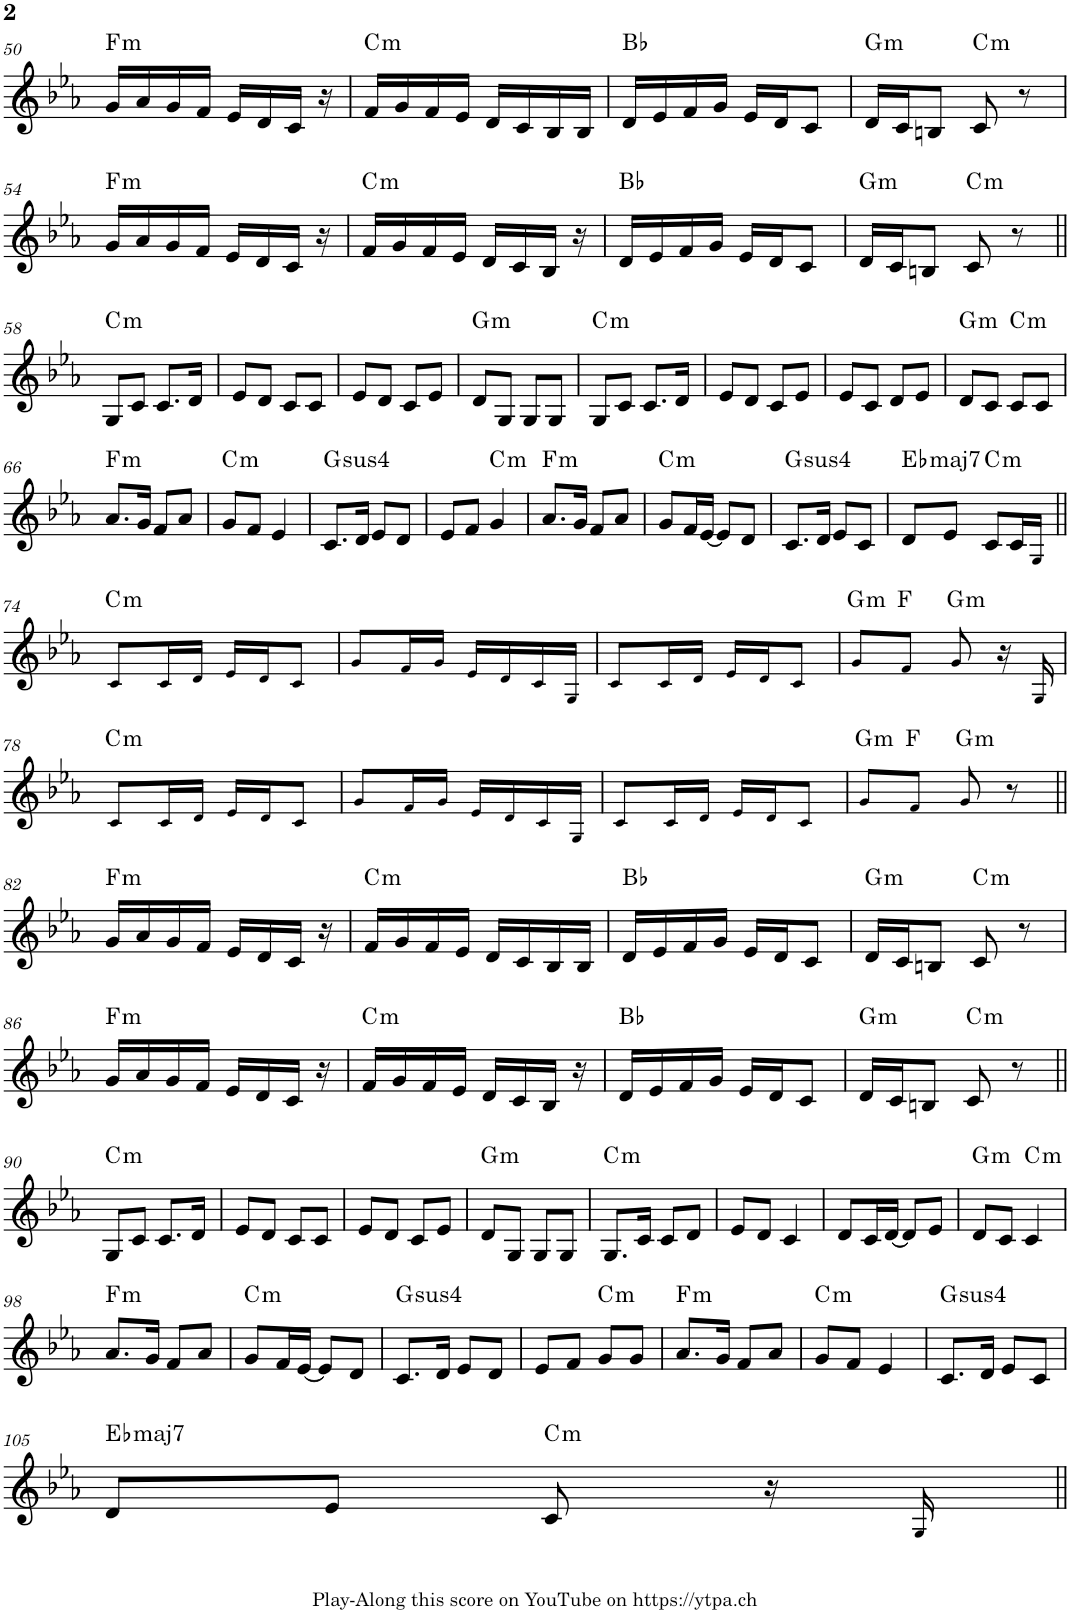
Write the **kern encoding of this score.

**kern	**harte
*part1	*part1
*staff1	*
*I"Piano	*
*I'Pno.	*
!!LO:PB:g=z
*clefG2	*
*k[b-e-a-]	*
*M2/4	*
=50	=50
!	!LO:H:kt=m
16g/LL	F:min
16a-/	.
16g/	.
16f/JJ	.
16e-/LL	.
16d/	.
16c/JJ	.
16r	.
=51	=51
!	!LO:H:kt=m
16f/LL	C:min
16g/	.
16f/	.
16e-/JJ	.
16d/LL	.
16c/	.
16B-/	.
16B-/JJ	.
=52	=52
16d/LL	Bb:maj
16e-/	.
16f/	.
16g/JJ	.
16e-/LL	.
16d/J	.
8c/J	.
=53	=53
!	!LO:H:kt=m
16d/LL	G:min
16c/J	.
8Bn/J	.
!	!LO:H:kt=m
8c/	C:min
8r	.
!!LO:LB:g=z
=54	=54
!	!LO:H:kt=m
16g/LL	F:min
16a-/	.
16g/	.
16f/JJ	.
16e-/LL	.
16d/	.
16c/JJ	.
16r	.
=55	=55
!	!LO:H:kt=m
16f/LL	C:min
16g/	.
16f/	.
16e-/JJ	.
16d/LL	.
16c/	.
16B-/JJ	.
16r	.
=56	=56
16d/LL	Bb:maj
16e-/	.
16f/	.
16g/JJ	.
16e-/LL	.
16d/J	.
8c/J	.
=57	=57
!	!LO:H:kt=m
16d/LL	G:min
16c/J	.
8Bn/J	.
!	!LO:H:kt=m
8c/	C:min
8r	.
!!LO:LB:g=z
=58||	=58||
!	!LO:H:kt=m
8G/L	C:min
8c/J	.
8.c/L	.
16d/Jk	.
=59	=59
8e-/L	.
8d/J	.
8c/L	.
8c/J	.
=60	=60
8e-/L	.
8d/J	.
8c/L	.
8e-/J	.
=61	=61
!	!LO:H:kt=m
8d/L	G:min
8G/J	.
8G/L	.
8G/J	.
=62	=62
!	!LO:H:kt=m
8G/L	C:min
8c/J	.
8.c/L	.
16d/Jk	.
=63	=63
8e-/L	.
8d/J	.
8c/L	.
8e-/J	.
=64	=64
8e-/L	.
8c/J	.
8d/L	.
8e-/J	.
=65	=65
!	!LO:H:kt=m
8d/L	G:min
8c/J	.
!	!LO:H:kt=m
8c/L	C:min
8c/J	.
!!LO:LB:g=z
=66	=66
!	!LO:H:kt=m
8.a-/L	F:min
16g/Jk	.
8f/L	.
8a-/J	.
=67	=67
!	!LO:H:kt=m
8g/L	C:min
8f/J	.
4e-/	.
=68	=68
!	!LO:H:kt=4
8.c/L	G:sus4
16d/Jk	.
8e-/L	.
8d/J	.
=69	=69
8e-/L	.
8f/J	.
!	!LO:H:kt=m
4g/	C:min
=70	=70
!	!LO:H:kt=m
8.a-/L	F:min
16g/Jk	.
8f/L	.
8a-/J	.
=71	=71
!	!LO:H:kt=m
8g/L	C:min
16f/L	.
[16e-/JJ	.
8e-/L]	.
8d/J	.
=72	=72
!	!LO:H:kt=4
8.c/L	G:sus4
16d/Jk	.
8e-/L	.
8c/J	.
=73	=73
!	!LO:H:kt=maj7
8d/L	Eb:maj7
8e-/J	.
!	!LO:H:kt=m
8c/L	C:min
16c/L	.
16G!/JJ	.
!!LO:LB:g=z
=74||	=74||
!	!LO:H:kt=m
8c!/L	C:min
16c!/L	.
16d!/JJ	.
16e-!/LL	.
16d!/J	.
8c!/J	.
=75	=75
8g!/L	.
16f!/L	.
16g!/JJ	.
16e-!/LL	.
16d!/	.
16c!/	.
16G!/JJ	.
=76	=76
8c!/L	.
16c!/L	.
16d!/JJ	.
16e-!/LL	.
16d!/J	.
8c!/J	.
=77	=77
!	!LO:H:kt=m
8g!/L	G:min
8f!/J	F:maj
!	!LO:H:kt=m
8g!/	G:min
16r	.
16G!/	.
!!LO:LB:g=z
=78	=78
!	!LO:H:kt=m
8c!/L	C:min
16c!/L	.
16d!/JJ	.
16e-!/LL	.
16d!/J	.
8c!/J	.
=79	=79
8g!/L	.
16f!/L	.
16g!/JJ	.
16e-!/LL	.
16d!/	.
16c!/	.
16G!/JJ	.
=80	=80
8c!/L	.
16c!/L	.
16d!/JJ	.
16e-!/LL	.
16d!/J	.
8c!/J	.
=81	=81
!	!LO:H:kt=m
8g!/L	G:min
8f!/J	F:maj
!	!LO:H:kt=m
8g!/	G:min
8r	.
!!LO:LB:g=z
=82||	=82||
!	!LO:H:kt=m
16g/LL	F:min
16a-/	.
16g/	.
16f/JJ	.
16e-/LL	.
16d/	.
16c/JJ	.
16r	.
=83	=83
!	!LO:H:kt=m
16f/LL	C:min
16g/	.
16f/	.
16e-/JJ	.
16d/LL	.
16c/	.
16B-/	.
16B-/JJ	.
=84	=84
16d/LL	Bb:maj
16e-/	.
16f/	.
16g/JJ	.
16e-/LL	.
16d/J	.
8c/J	.
=85	=85
!	!LO:H:kt=m
16d/LL	G:min
16c/J	.
8Bn/J	.
!	!LO:H:kt=m
8c/	C:min
8r	.
!!LO:LB:g=z
=86	=86
!	!LO:H:kt=m
16g/LL	F:min
16a-/	.
16g/	.
16f/JJ	.
16e-/LL	.
16d/	.
16c/JJ	.
16r	.
=87	=87
!	!LO:H:kt=m
16f/LL	C:min
16g/	.
16f/	.
16e-/JJ	.
16d/LL	.
16c/	.
16B-/JJ	.
16r	.
=88	=88
16d/LL	Bb:maj
16e-/	.
16f/	.
16g/JJ	.
16e-/LL	.
16d/J	.
8c/J	.
=89	=89
!	!LO:H:kt=m
16d/LL	G:min
16c/J	.
8Bn/J	.
!	!LO:H:kt=m
8c/	C:min
8r	.
!!LO:LB:g=z
=90||	=90||
!	!LO:H:kt=m
8G/L	C:min
8c/J	.
8.c/L	.
16d/Jk	.
=91	=91
8e-/L	.
8d/J	.
8c/L	.
8c/J	.
=92	=92
8e-/L	.
8d/J	.
8c/L	.
8e-/J	.
=93	=93
!	!LO:H:kt=m
8d/L	G:min
8G/J	.
8G/L	.
8G/J	.
=94	=94
!	!LO:H:kt=m
8.G/L	C:min
16c/Jk	.
8c/L	.
8d/J	.
=95	=95
8e-/L	.
8d/J	.
4c/	.
=96	=96
8d/L	.
16c/L	.
[16d/JJ	.
8d/L]	.
8e-/J	.
=97	=97
!	!LO:H:kt=m
8d/L	G:min
8c/J	.
!	!LO:H:kt=m
4c/	C:min
!!LO:LB:g=z
=98	=98
!	!LO:H:kt=m
8.a-/L	F:min
16g/Jk	.
8f/L	.
8a-/J	.
=99	=99
!	!LO:H:kt=m
8g/L	C:min
16f/L	.
[16e-/JJ	.
8e-/L]	.
8d/J	.
=100	=100
!	!LO:H:kt=4
8.c/L	G:sus4
16d/Jk	.
8e-/L	.
8d/J	.
=101	=101
8e-/L	.
8f/J	.
!	!LO:H:kt=m
8g/L	C:min
8g/J	.
=102	=102
!	!LO:H:kt=m
8.a-/L	F:min
16g/Jk	.
8f/L	.
8a-/J	.
=103	=103
!	!LO:H:kt=m
8g/L	C:min
8f/J	.
4e-/	.
=104	=104
!	!LO:H:kt=4
8.c/L	G:sus4
16d/Jk	.
8e-/L	.
8c/J	.
!!LO:LB:g=z
=105	=105
!	!LO:H:kt=maj7
8d/L	Eb:maj7
8e-/J	.
!	!LO:H:kt=m
8c/	C:min
16r	.
16G!/	.
=||	=||
*-	*-
